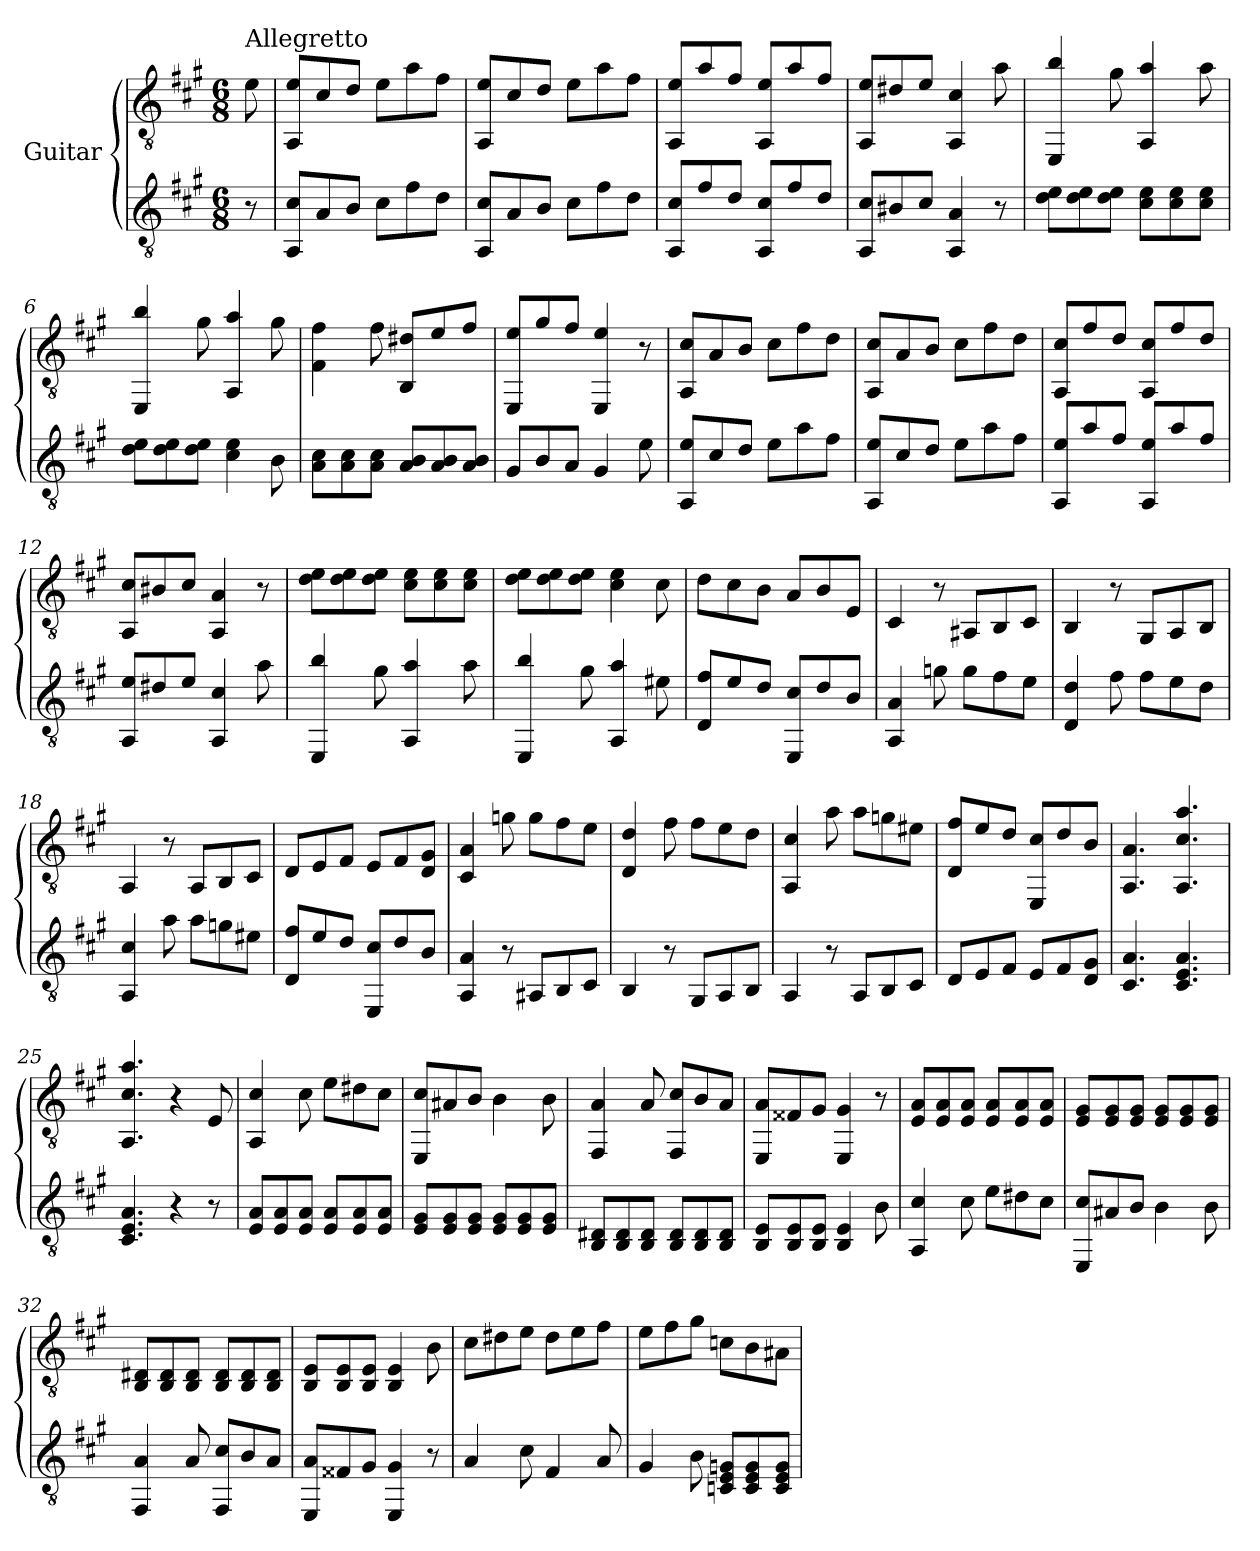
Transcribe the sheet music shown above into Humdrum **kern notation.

**kern	**kern
*part2	*part1
*staff2	*staff1
*I"Guitar	*I"Guitar
*clefGv2	*clefGv2
*k[f#c#g#]	*k[f#c#g#]
*M6/8	*M6/8
=	=
!	!LO:TX:a:t=Allegretto
8r	8e\
=1	=1
8AA/ 8c#/L	8AA/ 8e/L
8A/	8c#/
8B/J	8d/J
8c#\L	8e\L
8f#\	8a\
8d\J	8f#\J
=2	=2
8AA/ 8c#/L	8AA/ 8e/L
8A/	8c#/
8B/J	8d/J
8c#\L	8e\L
8f#\	8a\
8d\J	8f#\J
=3	=3
8AA/ 8c#/L	8AA/ 8e/L
8f#/	8a/
8d/J	8f#/J
8AA/ 8c#/L	8AA/ 8e/L
8f#/	8a/
8d/J	8f#/J
=4	=4
8AA/ 8c#/L	8AA/ 8e/L
8B#X/	8d#X/
8c#/J	8e/J
4AA/ 4A/	4AA/ 4c#/
8r	8a\
=5	=5
8d\ 8e\L	4EE/ 4b/
8d\ 8e\	.
8d\ 8e\J	8g#\
8c#\ 8e\L	4AA/ 4a/
8c#\ 8e\	.
8c#\ 8e\J	8a\
=6	=6
8d\ 8e\L	4EE/ 4b/
8d\ 8e\	.
8d\ 8e\J	8g#\
4c#\ 4e\	4AA/ 4a/
8B\	8g#\
!!LO:LB:g=z
=7	=7
8A\ 8c#\L	4F#\ 4f#\
8A\ 8c#\	.
8A\ 8c#\J	8f#\
8A/ 8B/L	8BB/ 8d#X/L
8A/ 8B/	8e/
8A/ 8B/J	8f#/J
=8	=8
8G#/L	8EE/ 8e/L
8B/	8g#/
8A/J	8f#/J
4G#/	4EE/ 4e/
8e\	8r
=9	=9
8AA/ 8e/L	8AA/ 8c#/L
8c#/	8A/
8d/J	8B/J
8e\L	8c#\L
8a\	8f#\
8f#\J	8d\J
=10	=10
8AA/ 8e/L	8AA/ 8c#/L
8c#/	8A/
8d/J	8B/J
8e\L	8c#\L
8a\	8f#\
8f#\J	8d\J
=11	=11
8AA/ 8e/L	8AA/ 8c#/L
8a/	8f#/
8f#/J	8d/J
8AA/ 8e/L	8AA/ 8c#/L
8a/	8f#/
8f#/J	8d/J
=12	=12
8AA/ 8e/L	8AA/ 8c#/L
8d#X/	8B#X/
8e/J	8c#/J
4AA/ 4c#/	4AA/ 4A/
8a\	8r
!!LO:LB:g=z
=13	=13
4EE/ 4b/	8d\ 8e\L
.	8d\ 8e\
8g#\	8d\ 8e\J
4AA/ 4a/	8c#\ 8e\L
.	8c#\ 8e\
8a\	8c#\ 8e\J
=14	=14
4EE/ 4b/	8d\ 8e\L
.	8d\ 8e\
8g#\	8d\ 8e\J
4AA/ 4a/	4c#\ 4e\
8e#X\	8c#\
=15	=15
8D/ 8f#/L	8d\L
8e/	8c#\
8d/J	8B\J
8EE/ 8c#/L	8A/L
8d/	8B/
8B/J	8E/J
=16	=16
4AA/ 4A/	4C#/
8gn\	8r
8g\L	8AA#X/L
8f#\	8BB/
8e\J	8C#/J
=17	=17
4D/ 4d/	4BB/
8f#\	8r
8f#\L	8GG#/L
8e\	8AA/
8d\J	8BB/J
=18	=18
4AA/ 4c#/	4AA/
8a\	8r
8a\L	8AA/L
8gn\	8BB/
8e#X\J	8C#/J
=19	=19
8D/ 8f#/L	8D/L
8e/	8E/
8d/J	8F#/J
8EE/ 8c#/L	8E/L
8d/	8F#/
8B/J	8D/ 8G#/J
!!LO:LB:g=z
=20	=20
4AA/ 4A/	4C#/ 4A/
8r	8gn\
8AA#X/L	8g\L
8BB/	8f#\
8C#/J	8e\J
=21	=21
4BB/	4D/ 4d/
8r	8f#\
8GG#/L	8f#\L
8AA/	8e\
8BB/J	8d\J
=22	=22
4AA/	4AA/ 4c#/
8r	8a\
8AA/L	8a\L
8BB/	8gn\
8C#/J	8e#X\J
=23	=23
8D/L	8D/ 8f#/L
8E/	8e/
8F#/J	8d/J
8E/L	8EE/ 8c#/L
8F#/	8d/
8D/ 8G#/J	8B/J
=24	=24
4.C#/ 4.A/	4.AA/ 4.A/
4.C#/ 4.E/ 4.A/	4.AA/ 4.c#/ 4.a/
=25	=25
4.C#/ 4.E/ 4.A/	4.AA/ 4.c#/ 4.a/
4r	4r
8r	8E/
=26	=26
8E/ 8A/L	4AA/ 4c#/
8E/ 8A/	.
8E/ 8A/J	8c#\
8E/ 8A/L	8e\L
8E/ 8A/	8d#X\
8E/ 8A/J	8c#\J
=27	=27
8E/ 8G#/L	8EE/ 8c#/L
8E/ 8G#/	8A#X/
8E/ 8G#/J	8B/J
8E/ 8G#/L	4B\
8E/ 8G#/	.
8E/ 8G#/J	8B\
!!LO:LB:g=z
=28	=28
8BB/ 8D#X/L	4FF#/ 4A/
8BB/ 8D#/	.
8BB/ 8D#/J	8A/
8BB/ 8D#/L	8FF#/ 8c#/L
8BB/ 8D#/	8B/
8BB/ 8D#/J	8A/J
=29	=29
8BB/ 8E/L	8EE/ 8A/L
8BB/ 8E/	8F##X/
8BB/ 8E/J	8G#/J
4BB/ 4E/	4EE/ 4G#/
8B\	8r
=30	=30
4AA/ 4c#/	8E/ 8A/L
.	8E/ 8A/
8c#\	8E/ 8A/J
8e\L	8E/ 8A/L
8d#X\	8E/ 8A/
8c#\J	8E/ 8A/J
=31	=31
8EE/ 8c#/L	8E/ 8G#/L
8A#X/	8E/ 8G#/
8B/J	8E/ 8G#/J
4B\	8E/ 8G#/L
.	8E/ 8G#/
8B\	8E/ 8G#/J
=32	=32
4FF#/ 4A/	8BB/ 8D#X/L
.	8BB/ 8D#/
8A/	8BB/ 8D#/J
8FF#/ 8c#/L	8BB/ 8D#/L
8B/	8BB/ 8D#/
8A/J	8BB/ 8D#/J
=33	=33
8EE/ 8A/L	8BB/ 8E/L
8F##X/	8BB/ 8E/
8G#/J	8BB/ 8E/J
4EE/ 4G#/	4BB/ 4E/
8r	8B\
!!LO:LB:g=z
=34	=34
4A/	8c#\L
.	8d#X\
8c#\	8e\J
4F#/	8d#\L
.	8e\
8A/	8f#\J
=35	=35
4G#/	8e\L
.	8f#\
8B\	8g#\J
8Cn/ 8E/ 8Gn/L	8cn\L
8C/ 8E/ 8G/	8B\
8C/ 8E/ 8G/J	8A#X\J
=	=
*-	*-
